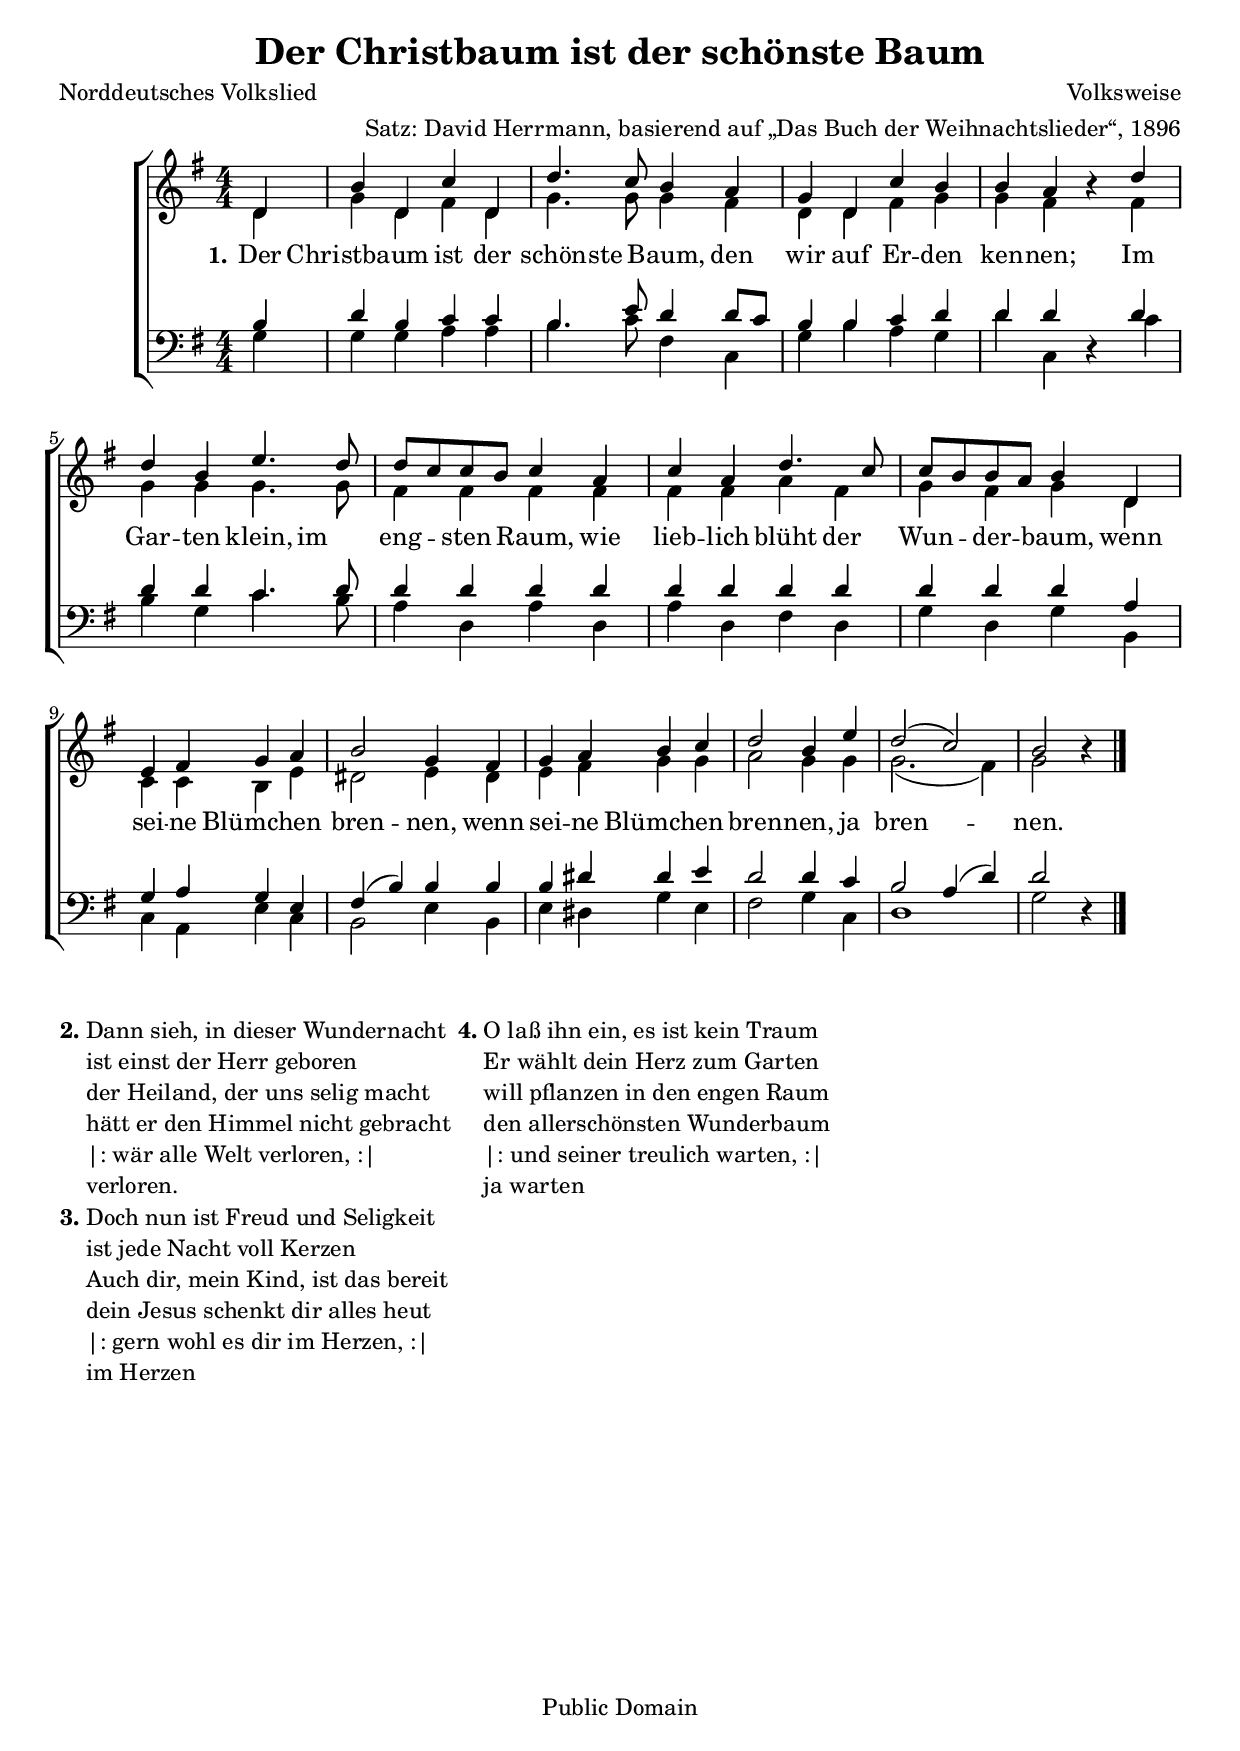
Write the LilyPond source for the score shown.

\version "2.24.2"
\version "2.24.2"
\include "deutsch.ly"

DCI_date = "19th century"
DCI_source = "Das Buch der Weihnachtslieder. Bremen, 1896"
DCI_style = "Chanson"
DCI_maintainer = "David Herrmann"
DCI_maintainerEmail = "hedavid@arcor.de"
DCI_title = "Der Christbaum ist der schönste Baum"
DCI_poet = "Norddeutsches Volkslied"
DCI_composer = "Volksweise"
DCI_arranger = "Satz: David Herrmann, basierend auf „Das Buch der Weihnachtslieder“, 1896"
DCI_copyright = "Public Domain"


DCI_verseeins= \lyricmode {
  \set stanza = #"1."
  Der Christbaum2 ist4 der4 schön -- ste Baum,
  den wir auf Er -- den ken -- nen; ___
  Im Gar -- ten klein, im eng -- sten Raum,
  wie lieb -- lich blüht der Wun -- der -- baum,
  wenn sei -- ne Blümchen2 bren2 -- nen,4
  wenn sei -- ne Blümchen2 bren2 -- nen,4 ja bren1 -- nen.
}


DCI_upper = \relative c' {
  \slurDown
  \clef "treble"
  \key g\major
  \override Staff.TimeSignature.style = #'numbered
  \time 4/4
  \partial 4
  << {d4} \\ {d4}>>
  << {h'4 d, c' d,} \\ {g4 d fis d} >>
  << {d'4. c8 h4 a4} \\ {g4. g8 g4 fis4} >>
  << {g4 d4 c'4 h4} \\ {d,4 d4 fis4 g4} >>
  << {h4 a4} \\ {g4 fis4} >> r4 << {d'4} \\ {fis,4} >>
  << {d'4 h4 e4. d8} \\ {g,4 g g4. g8} >>
  << {d'8 c8 c8 h8 c4 a4 } \\ {fis4 fis4 fis4 fis4} >>
  << {c'4 a4 d4. c8} \\ {fis,4 fis a fis} >>
  << {c'8 h8 h8 a8 h4 d,4} \\ {g4 fis4 g d} >>
  << {e4 fis g a} \\ {c,4 c h e} >>
  << {h'2 g4 fis4} \\ {dis2 e4 dis4} >>
  << {g4 a h c} \\ {e, fis g g} >>
  << {d'2 h4 e4} \\ {a,2 g4 g4} >>
  << {d'2 (c2)} \\ {g2. (fis4)} >>
  << {h2} \\ {g2} >> r4
  \bar "|."
}


DCI_lower = \relative c {
  \clef "bass"
  \key g\major
  \override Staff.TimeSignature.style = #'numbered
  \time 4/4
  \partial 4
  << {h'4} \\ {g} >>
  << {d' h c c} \\ {g g a a} >>
  << {h4. e8 d4 d8 c8} \\ {h4. c8 fis,4 c4} >>
  << {h' h c d} \\ {g, h a g} >>
  << {d' d} \\ {d c,} >> r4 << {d'} \\ {c} >>
  << {d d c4. d8} \\ {h4 g c4. h8} >>
  << {d4 d d d} \\ {a4 d, a' d,} >>
  << {d' d d d} \\ {a d, fis d} >>
  << {d' d d a} \\ {g d g h,} >>
  << {g' a g e} \\ {c a e' c} >>
  << {fis (h) h h} \\ {h,2 e4 h4} >>
  << {h' dis dis e} \\ {e, dis g e} >>
  << {d'2 d4 c} \\ {fis,2 g4 c,} >>
  << {h'2 a4 (d)} \\ {d,1} >>
  << {d'2} \\ {g,2} >> r4
  \bar "|."
}

DCI_Score = \score{
  \context ChoirStaff {
    <<
      \new Staff { \DCI_upper }
      \new Lyrics {\DCI_verseeins }
      \new Staff { \DCI_lower }
    >>
  }

  \layout{
    \context{
      \Voice
    }
    \context{
      \Staff
    }
  }
}
DCI_Strophen = \markup {
  \hspace #0.1
  \column {
    \line {
      \bold "2."
      \column {
        "Dann sieh, in dieser Wundernacht"
        "ist einst der Herr geboren"
        "der Heiland, der uns selig macht"
        "hätt er den Himmel nicht gebracht"
        "|: wär alle Welt verloren, :|"
        "verloren."
      }
    }
    \hspace #0.1
    \line {
      \bold "3."
      \column {
        "Doch nun ist Freud und Seligkeit"
        "ist jede Nacht voll Kerzen"
        "Auch dir, mein Kind, ist das bereit"
        "dein Jesus schenkt dir alles heut"
        "|: gern wohl es dir im Herzen, :|"
        "im Herzen"
      }
    }
  }
  \hspace #0.1
  \column {
    \line {
      \bold "4."
      \column {
        "O laß ihn ein, es ist kein Traum"
        "Er wählt dein Herz zum Garten"
        "will pflanzen in den engen Raum"
        "den allerschönsten Wunderbaum"
        "|: und seiner treulich warten, :|"
        "ja warten"
      }
    }
  }
  \hspace #0.1
}


\header{
	date = \DCI_date
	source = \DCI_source
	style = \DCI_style
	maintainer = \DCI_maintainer
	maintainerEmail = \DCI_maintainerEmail
	title = \DCI_title
	poet = \DCI_poet
	composer = \DCI_composer
	arranger = \DCI_arranger
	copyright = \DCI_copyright
}
\DCI_Score
\DCI_Strophen
